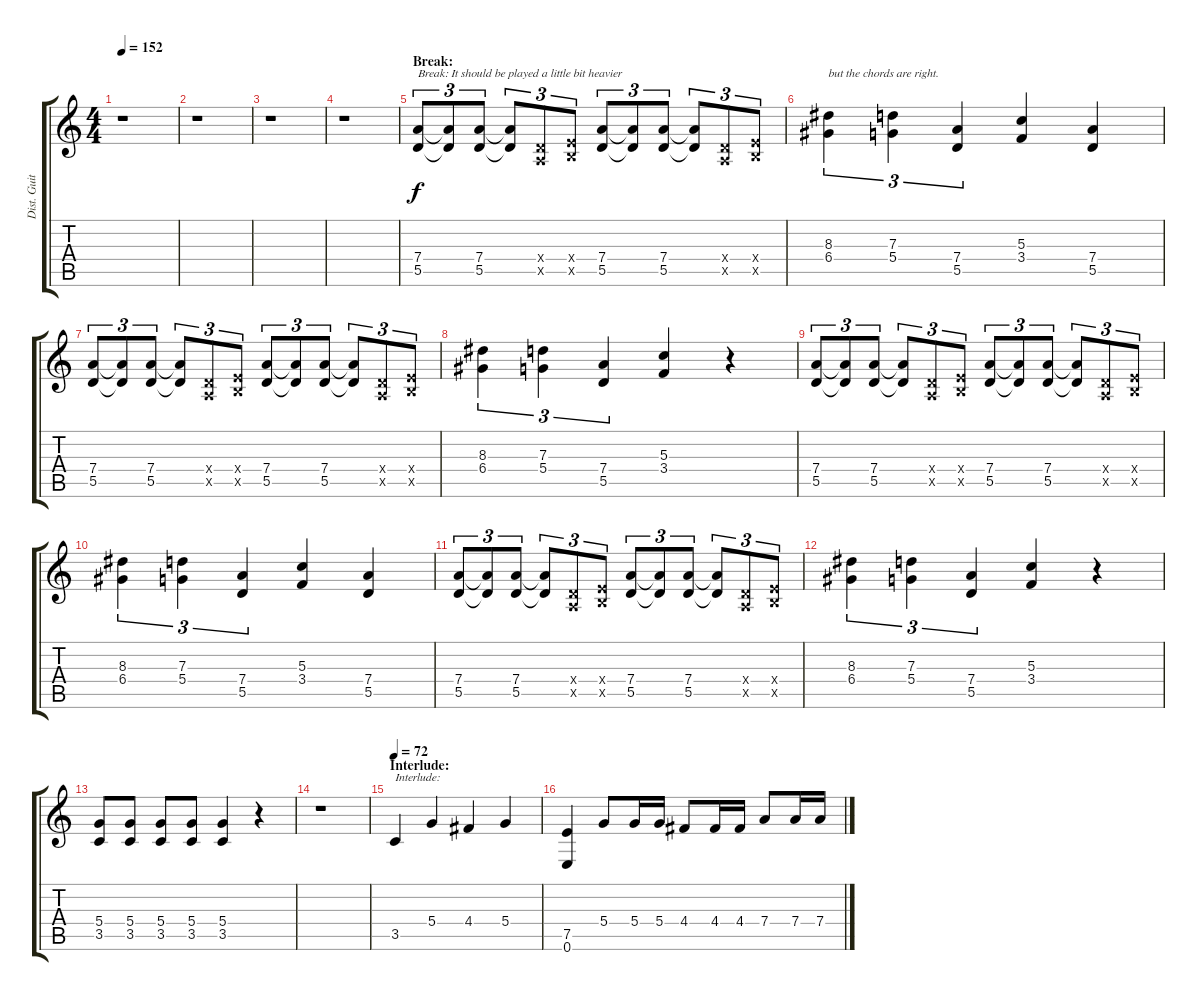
\track ("Dist. Guitar 1" "Dist. Guit") {instrument overdrivenguitar}
\staff {score tabs}
\tuning (E4 B3 G3 D3 A2 E2) {hide}
\ts (4 4)
\tempo 152
\clef g2
\ks c
r.1{dy f} |
r.1 |
r.1 |
r.1 |
\section ("" "Break:")
(7.4 5.5).8{tu (3 2) txt "Break: It should be played a little bit heavier"} (7.4{t} 5.5{t}).8{tu (3 2)} (7.4 5.5).8{tu (3 2)} (7.4{t} 5.5{t}).8{tu (3 2)} (0.4{x} 0.5{x}).8{tu (3 2)} (2.4{x} 2.5{x}).8{tu (3 2)} (7.4 5.5).8{tu (3 2)} (7.4{t} 5.5{t}).8{tu (3 2)} (7.4 5.5).8{tu (3 2)} (7.4{t} 5.5{t}).8{tu (3 2)} (0.4{x} 0.5{x}).8{tu (3 2)} (2.4{x} 2.5{x}).8{tu (3 2)} |
(8.3 6.4).4{tu (3 2) txt "but the chords are right."} (7.3 5.4).4{tu (3 2)} (7.4 5.5).4{tu (3 2)} (5.3 3.4).4 (7.4 5.5).4 |
(7.4 5.5).8{tu (3 2)} (7.4{t} 5.5{t}).8{tu (3 2)} (7.4 5.5).8{tu (3 2)} (7.4{t} 5.5{t}).8{tu (3 2)} (0.4{x} 0.5{x}).8{tu (3 2)} (2.4{x} 2.5{x}).8{tu (3 2)} (7.4 5.5).8{tu (3 2)} (7.4{t} 5.5{t}).8{tu (3 2)} (7.4 5.5).8{tu (3 2)} (7.4{t} 5.5{t}).8{tu (3 2)} (0.4{x} 0.5{x}).8{tu (3 2)} (2.4{x} 2.5{x}).8{tu (3 2)} |
(8.3 6.4).4{tu (3 2)} (7.3 5.4).4{tu (3 2)} (7.4 5.5).4{tu (3 2)} (5.3 3.4).4 r.4 |
(7.4 5.5).8{tu (3 2)} (7.4{t} 5.5{t}).8{tu (3 2)} (7.4 5.5).8{tu (3 2)} (7.4{t} 5.5{t}).8{tu (3 2)} (0.4{x} 0.5{x}).8{tu (3 2)} (2.4{x} 2.5{x}).8{tu (3 2)} (7.4 5.5).8{tu (3 2)} (7.4{t} 5.5{t}).8{tu (3 2)} (7.4 5.5).8{tu (3 2)} (7.4{t} 5.5{t}).8{tu (3 2)} (0.4{x} 0.5{x}).8{tu (3 2)} (2.4{x} 2.5{x}).8{tu (3 2)} |
(8.3 6.4).4{tu (3 2)} (7.3 5.4).4{tu (3 2)} (7.4 5.5).4{tu (3 2)} (5.3 3.4).4 (7.4 5.5).4 |
(7.4 5.5).8{tu (3 2)} (7.4{t} 5.5{t}).8{tu (3 2)} (7.4 5.5).8{tu (3 2)} (7.4{t} 5.5{t}).8{tu (3 2)} (0.4{x} 0.5{x}).8{tu (3 2)} (2.4{x} 2.5{x}).8{tu (3 2)} (7.4 5.5).8{tu (3 2)} (7.4{t} 5.5{t}).8{tu (3 2)} (7.4 5.5).8{tu (3 2)} (7.4{t} 5.5{t}).8{tu (3 2)} (0.4{x} 0.5{x}).8{tu (3 2)} (2.4{x} 2.5{x}).8{tu (3 2)} |
(8.3 6.4).4{tu (3 2)} (7.3 5.4).4{tu (3 2)} (7.4 5.5).4{tu (3 2)} (5.3 3.4).4 r.4 |
(5.4 3.5).8 (5.4 3.5).8 (5.4 3.5).8 (5.4 3.5).8 (5.4 3.5).4 r.4 |
r.1 |
\section ("" "Interlude:")
\tempo 72
3.5.4{txt "Interlude:"} 5.4.4 4.4.4 5.4.4 |
(7.5 0.6).4 5.4.8 5.4.16 5.4.16 4.4.8 4.4.16 4.4.16 7.4.8 7.4.16 7.4.16
